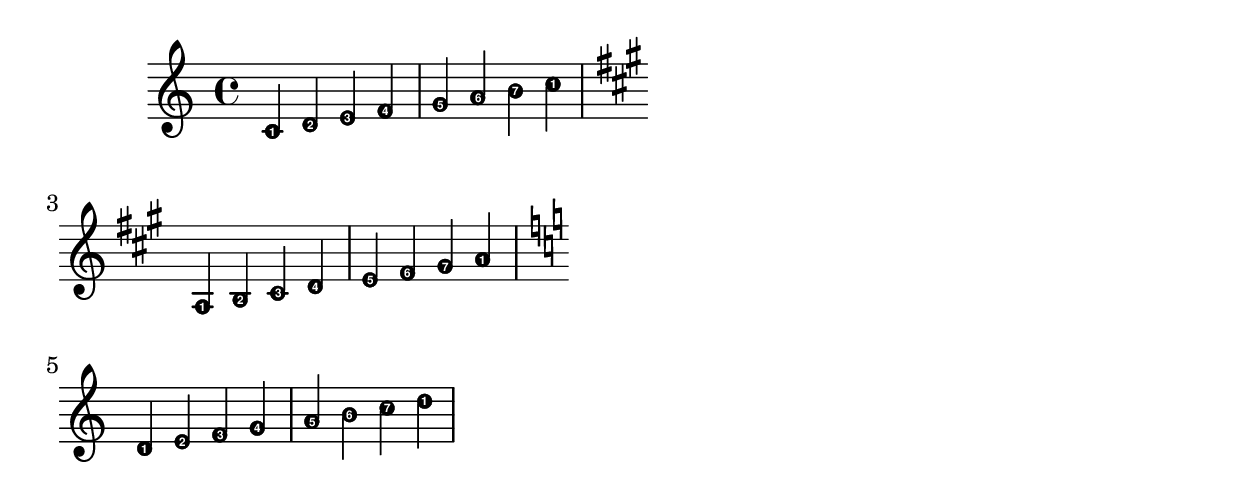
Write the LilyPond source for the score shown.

% DO NOT EDIT this file manually; it is automatically
% generated from Documentation/snippets/new
% Make any changes in Documentation/snippets/new/
% and then run scripts/auxiliar/makelsr.py
%
% This file is in the public domain.
%% Note: this file works from version 2.14.0
\version "2.14.0"

\header {
%% Translation of GIT committish: 6977ddc9a3b63ea810eaecb864269c7d847ccf98
  texidoces = "

Las cabezas de nota de notación fácil utilizan la propiedad
@code{note-names} del objeto @code{NoteHead} para determinar lo que
aparece dentro de la cabeza.  Mediante la sobreescritura de esta
propiedad, es posible imprimir números que representen el grado de la
escala.

Se puede crear un grabador simple que haga esto para la cabeza de cada
nota que ve.

"

  doctitlees = "Números como notas de notación fácil"

%% Translation of GIT committish: bbf8fd2b5a3ebf20a1fdc91613dc49045a53a270
  texidocit = "
Le teste di nota con nome della nota usano la proprietà @code{note-names}
dell'oggetto @code{NoteHead} per determinare cosa appaia
all'interno della testa.  È possibile sovrascrivere questa proprietà
e mostrare numeri che corrispondano ai gradi della scala.

Si può creare un semplice incisore che faccia questo per oggni
oggetto testa di nota che incontra.
"
  doctitleit = "Numeri dentro le teste di nota"

%% Translation of GIT committish: 3b125956b08d27ef39cd48bfa3a2f1e1bb2ae8b4
  texidocfr = "
En mode @qq{easy play}, les têtes de note utilisent la propriété
@code{note-names} attachée à l'objet @code{NoteHead} pour déterminer ce
qui apparaîtra dans la tête.  Intervenir sur cette propriété permet
d'imprimer un chiffre correspondant au degré dans la gamme.

La création d'un graveur dédié permet de traiter toutes les notes.
"
  doctitlefr = "Easy play -- chiffre en lieu et place des lettres"

  lsrtags = "pitches"
  texidoc = "
Easy notation note heads use the @code{note-names} property
of the @code{NoteHead} object to determine what appears inside
the note head.  By overriding this property, it is possible
to print numbers representing the scale-degree.

A simple engraver can be created to do this for every note head
object it sees.
"
  doctitle = "Numbers as easy note heads"
} % begin verbatim


#(define Ez_numbers_engraver
   (list
    (cons 'acknowledgers
          (list
           (cons 'note-head-interface
                 (lambda (engraver grob source-engraver)
                   (let* ((context (ly:translator-context engraver))
                          (tonic-pitch (ly:context-property context 'tonic))
                          (tonic-name (ly:pitch-notename tonic-pitch))
                          (grob-pitch
                           (ly:event-property (event-cause grob) 'pitch))
                          (grob-name (ly:pitch-notename grob-pitch))
                          (delta (modulo (- grob-name tonic-name) 7))
                          (note-names
                           (make-vector 7 (number->string (1+ delta)))))
                     (ly:grob-set-property! grob 'note-names note-names))))))))

#(set-global-staff-size 26)

\layout {
  ragged-right = ##t
  \context {
    \Voice
    \consists \Ez_numbers_engraver
  }
}

\relative c' {
  \easyHeadsOn
  c4 d e f
  g4 a b c \break

  \key a \major
  a,4 b cis d
  e4 fis gis a \break

  \key d \dorian
  d,4 e f g
  a4 b c d
}
